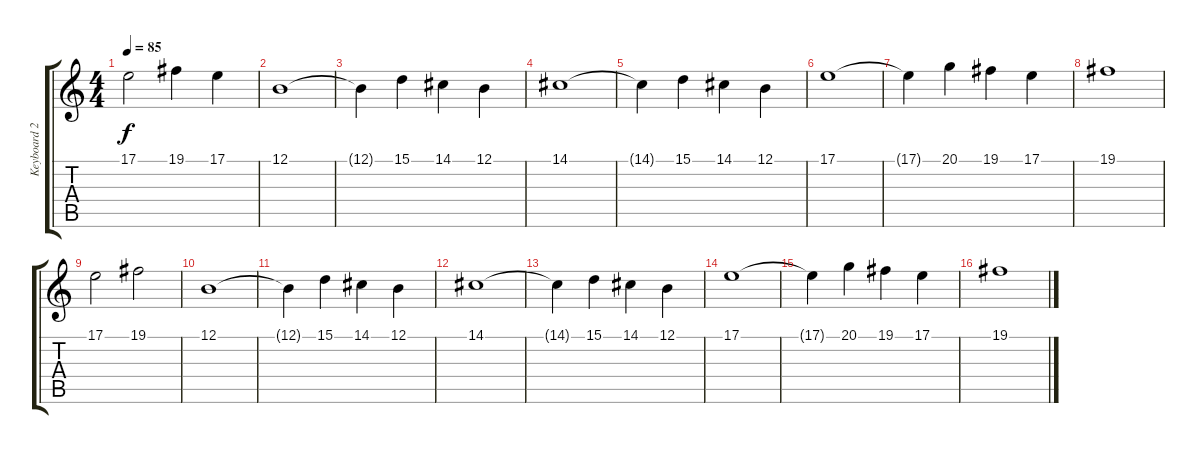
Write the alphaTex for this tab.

\track ("Keyboard 2" "Keyboard 2") {instrument pad4choir}
\staff {score tabs}
\tuning (B3 Gb3 D3 A2 E2 B1) {hide}
\ts (4 4)
\tempo 85
\clef g2
\ks c
17.1.2{dy f} 19.1.4 17.1.4 |
12.1.1{volume 10} |
12.1{t}.4 15.1.4 14.1.4 12.1.4 |
14.1.1 |
14.1{t}.4 15.1.4 14.1.4 12.1.4 |
17.1.1 |
17.1{t}.4 20.1.4 19.1.4 17.1.4 |
19.1.1 |
17.1.2 19.1.2 |
12.1.1{volume 7} |
12.1{t}.4 15.1.4 14.1.4 12.1.4 |
14.1.1 |
14.1{t}.4 15.1.4 14.1.4 12.1.4 |
17.1.1 |
17.1{t}.4 20.1.4 19.1.4 17.1.4 |
19.1.1
